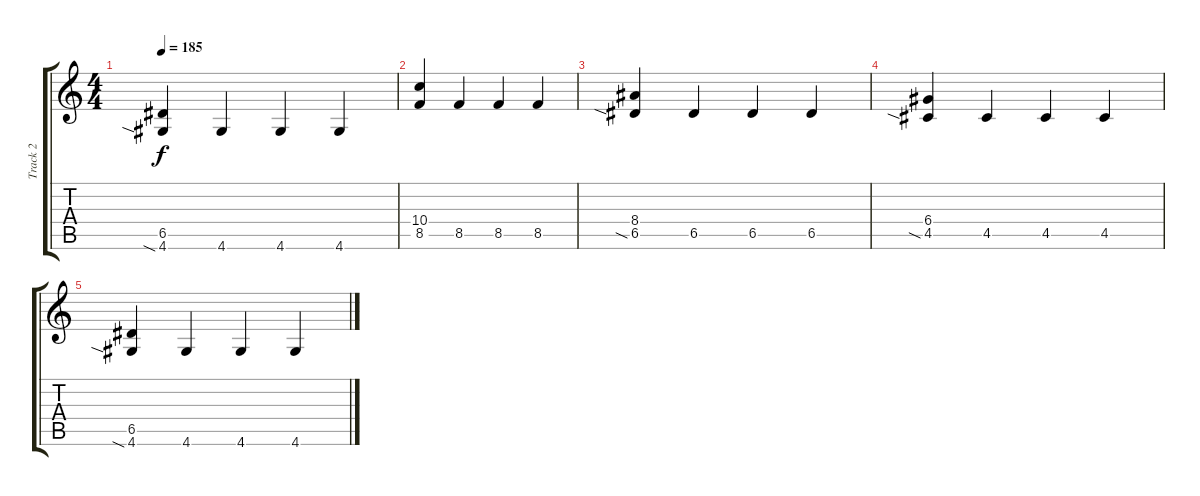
\track ("Track 2" "Track 2") {instrument acousticbass}
\staff {score tabs}
\tuning (E4 B3 G3 D3 A2 E2) {hide}
\ts (4 4)
\tempo 185
\clef g2
\ks c
(6.5 4.6{sia}).4{dy f} 4.6.4 4.6.4 4.6.4 |
(10.4 8.5).4 8.5.4 8.5.4 8.5.4 |
(8.4 6.5{sia}).4 6.5.4 6.5.4 6.5.4 |
(6.4 4.5{sia}).4 4.5.4 4.5.4 4.5.4 |
(6.5 4.6{sia}).4 4.6.4 4.6.4 4.6.4
